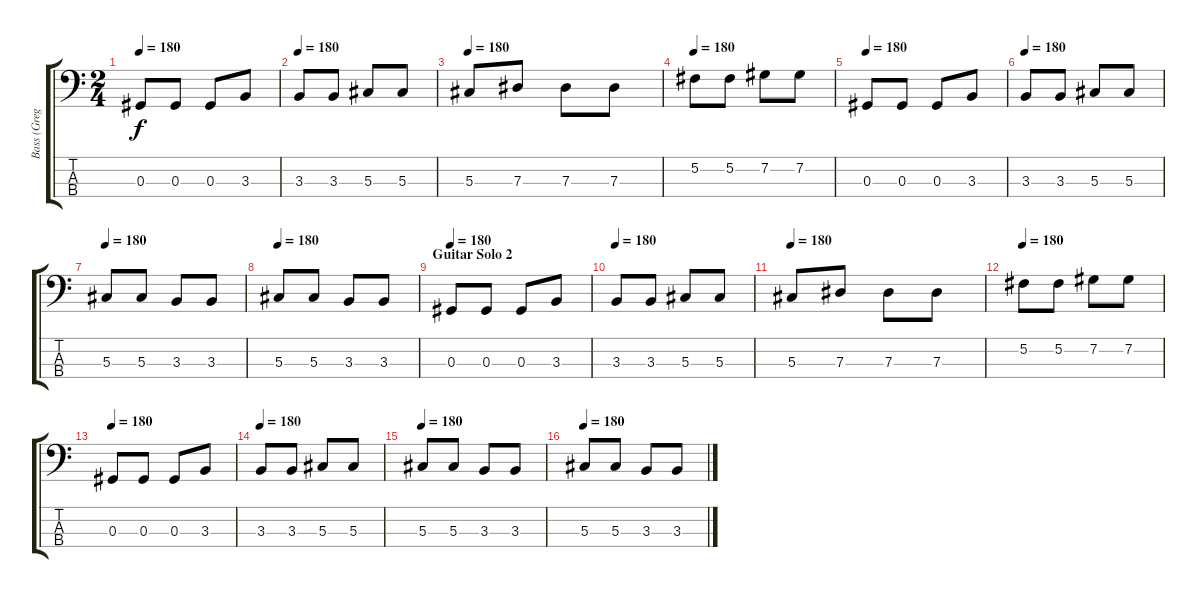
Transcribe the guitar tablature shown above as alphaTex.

\track ("Bass (Greg Chaisson)" "Bass (Greg") {instrument electricbassfinger}
\staff {score tabs}
\tuning (Gb2 Db2 Ab1 Eb1) {hide}
\ts (2 4)
\tempo 180
\clef f4
\ks c
0.3.8{dy f} 0.3.8 0.3.8 3.3.8 |
\tempo 180
3.3.8 3.3.8 5.3.8 5.3.8 |
\tempo 180
5.3.8 7.3.8 7.3.8 7.3.8 |
\tempo 180
5.2.8 5.2.8 7.2.8 7.2.8 |
\tempo 180
0.3.8 0.3.8 0.3.8 3.3.8 |
\tempo 180
3.3.8 3.3.8 5.3.8 5.3.8 |
\tempo 180
5.3.8 5.3.8 3.3.8 3.3.8 |
\tempo 180
5.3.8 5.3.8 3.3.8 3.3.8 |
\section ("" "Guitar Solo 2")
\tempo 180
0.3.8 0.3.8 0.3.8 3.3.8 |
\tempo 180
3.3.8 3.3.8 5.3.8 5.3.8 |
\tempo 180
5.3.8 7.3.8 7.3.8 7.3.8 |
\tempo 180
5.2.8 5.2.8 7.2.8 7.2.8 |
\tempo 180
0.3.8 0.3.8 0.3.8 3.3.8 |
\tempo 180
3.3.8 3.3.8 5.3.8 5.3.8 |
\tempo 180
5.3.8 5.3.8 3.3.8 3.3.8 |
\tempo 180
5.3.8 5.3.8 3.3.8 3.3.8
